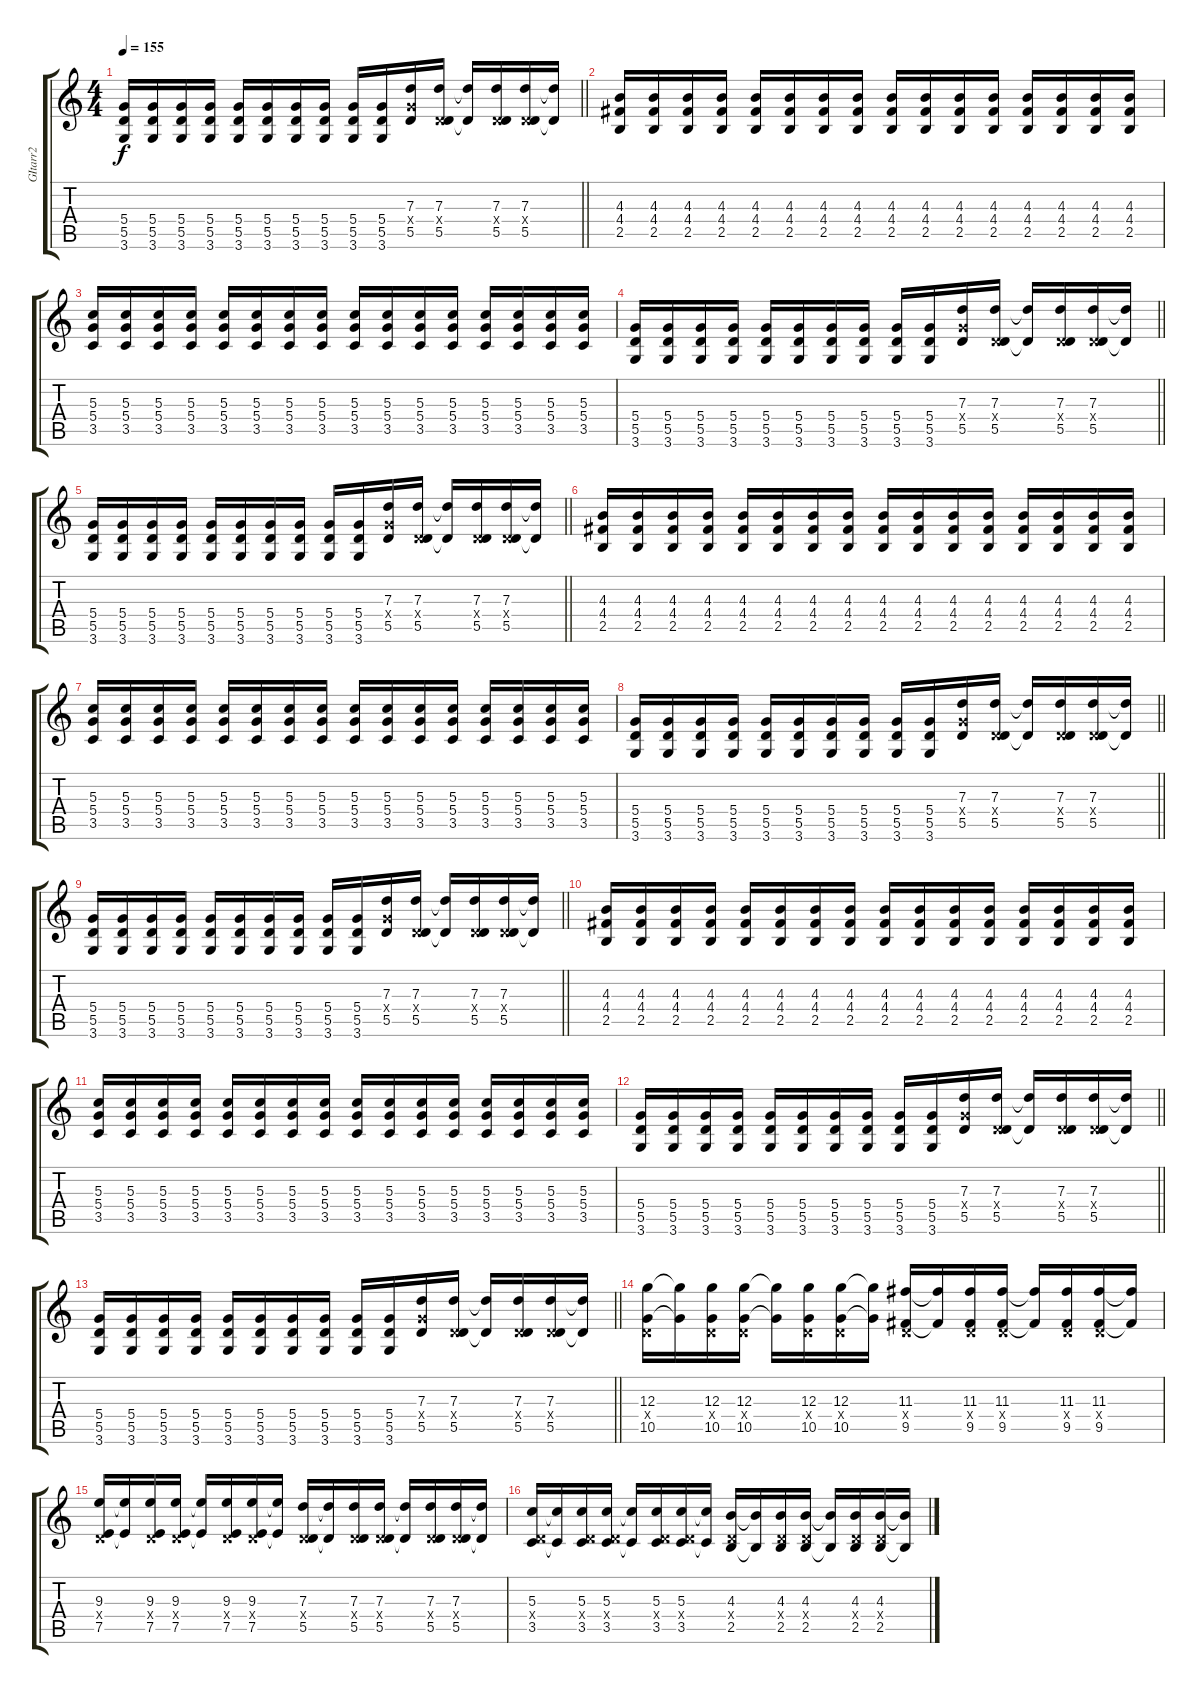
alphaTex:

\track ("GItarr2" "GItarr2") {instrument distortionguitar}
\staff {score tabs}
\tuning (E4 B3 G3 D3 A2 E2) {hide}
\ts (4 4)
\tempo 155
\clef g2
\barLineRight lightlight
\ks c
(5.4 5.5 3.6).16{dy f} (5.4 5.5 3.6).16 (5.4 5.5 3.6).16 (5.4 5.5 3.6).16 (5.4 5.5 3.6).16 (5.4 5.5 3.6).16 (5.4 5.5 3.6).16 (5.4 5.5 3.6).16 (5.4 5.5 3.6).16 (5.4 5.5 3.6).16 (7.3 5.4{x} 5.5).16 (7.3 0.4{x} 5.5).16 (7.3{t} 5.5{t}).16 (7.3 0.4{x} 5.5).16 (7.3 0.4{x} 5.5).16 (7.3{t} 5.5{t}).16 |
(4.3 4.4 2.5).16 (4.3 4.4 2.5).16 (4.3 4.4 2.5).16 (4.3 4.4 2.5).16 (4.3 4.4 2.5).16 (4.3 4.4 2.5).16 (4.3 4.4 2.5).16 (4.3 4.4 2.5).16 (4.3 4.4 2.5).16 (4.3 4.4 2.5).16 (4.3 4.4 2.5).16 (4.3 4.4 2.5).16 (4.3 4.4 2.5).16 (4.3 4.4 2.5).16 (4.3 4.4 2.5).16 (4.3 4.4 2.5).16 |
(5.3 5.4 3.5).16 (5.3 5.4 3.5).16 (5.3 5.4 3.5).16 (5.3 5.4 3.5).16 (5.3 5.4 3.5).16 (5.3 5.4 3.5).16 (5.3 5.4 3.5).16 (5.3 5.4 3.5).16 (5.3 5.4 3.5).16 (5.3 5.4 3.5).16 (5.3 5.4 3.5).16 (5.3 5.4 3.5).16 (5.3 5.4 3.5).16 (5.3 5.4 3.5).16 (5.3 5.4 3.5).16 (5.3 5.4 3.5).16 |
\barLineRight lightlight
(5.4 5.5 3.6).16 (5.4 5.5 3.6).16 (5.4 5.5 3.6).16 (5.4 5.5 3.6).16 (5.4 5.5 3.6).16 (5.4 5.5 3.6).16 (5.4 5.5 3.6).16 (5.4 5.5 3.6).16 (5.4 5.5 3.6).16 (5.4 5.5 3.6).16 (7.3 5.4{x} 5.5).16 (7.3 0.4{x} 5.5).16 (7.3{t} 5.5{t}).16 (7.3 0.4{x} 5.5).16 (7.3 0.4{x} 5.5).16 (7.3{t} 5.5{t}).16 |
\barLineRight lightlight
(5.4 5.5 3.6).16 (5.4 5.5 3.6).16 (5.4 5.5 3.6).16 (5.4 5.5 3.6).16 (5.4 5.5 3.6).16 (5.4 5.5 3.6).16 (5.4 5.5 3.6).16 (5.4 5.5 3.6).16 (5.4 5.5 3.6).16 (5.4 5.5 3.6).16 (7.3 5.4{x} 5.5).16 (7.3 0.4{x} 5.5).16 (7.3{t} 5.5{t}).16 (7.3 0.4{x} 5.5).16 (7.3 0.4{x} 5.5).16 (7.3{t} 5.5{t}).16 |
(4.3 4.4 2.5).16 (4.3 4.4 2.5).16 (4.3 4.4 2.5).16 (4.3 4.4 2.5).16 (4.3 4.4 2.5).16 (4.3 4.4 2.5).16 (4.3 4.4 2.5).16 (4.3 4.4 2.5).16 (4.3 4.4 2.5).16 (4.3 4.4 2.5).16 (4.3 4.4 2.5).16 (4.3 4.4 2.5).16 (4.3 4.4 2.5).16 (4.3 4.4 2.5).16 (4.3 4.4 2.5).16 (4.3 4.4 2.5).16 |
(5.3 5.4 3.5).16 (5.3 5.4 3.5).16 (5.3 5.4 3.5).16 (5.3 5.4 3.5).16 (5.3 5.4 3.5).16 (5.3 5.4 3.5).16 (5.3 5.4 3.5).16 (5.3 5.4 3.5).16 (5.3 5.4 3.5).16 (5.3 5.4 3.5).16 (5.3 5.4 3.5).16 (5.3 5.4 3.5).16 (5.3 5.4 3.5).16 (5.3 5.4 3.5).16 (5.3 5.4 3.5).16 (5.3 5.4 3.5).16 |
\barLineRight lightlight
(5.4 5.5 3.6).16 (5.4 5.5 3.6).16 (5.4 5.5 3.6).16 (5.4 5.5 3.6).16 (5.4 5.5 3.6).16 (5.4 5.5 3.6).16 (5.4 5.5 3.6).16 (5.4 5.5 3.6).16 (5.4 5.5 3.6).16 (5.4 5.5 3.6).16 (7.3 5.4{x} 5.5).16 (7.3 0.4{x} 5.5).16 (7.3{t} 5.5{t}).16 (7.3 0.4{x} 5.5).16 (7.3 0.4{x} 5.5).16 (7.3{t} 5.5{t}).16 |
\barLineRight lightlight
(5.4 5.5 3.6).16 (5.4 5.5 3.6).16 (5.4 5.5 3.6).16 (5.4 5.5 3.6).16 (5.4 5.5 3.6).16 (5.4 5.5 3.6).16 (5.4 5.5 3.6).16 (5.4 5.5 3.6).16 (5.4 5.5 3.6).16 (5.4 5.5 3.6).16 (7.3 5.4{x} 5.5).16 (7.3 0.4{x} 5.5).16 (7.3{t} 5.5{t}).16 (7.3 0.4{x} 5.5).16 (7.3 0.4{x} 5.5).16 (7.3{t} 5.5{t}).16 |
(4.3 4.4 2.5).16 (4.3 4.4 2.5).16 (4.3 4.4 2.5).16 (4.3 4.4 2.5).16 (4.3 4.4 2.5).16 (4.3 4.4 2.5).16 (4.3 4.4 2.5).16 (4.3 4.4 2.5).16 (4.3 4.4 2.5).16 (4.3 4.4 2.5).16 (4.3 4.4 2.5).16 (4.3 4.4 2.5).16 (4.3 4.4 2.5).16 (4.3 4.4 2.5).16 (4.3 4.4 2.5).16 (4.3 4.4 2.5).16 |
(5.3 5.4 3.5).16 (5.3 5.4 3.5).16 (5.3 5.4 3.5).16 (5.3 5.4 3.5).16 (5.3 5.4 3.5).16 (5.3 5.4 3.5).16 (5.3 5.4 3.5).16 (5.3 5.4 3.5).16 (5.3 5.4 3.5).16 (5.3 5.4 3.5).16 (5.3 5.4 3.5).16 (5.3 5.4 3.5).16 (5.3 5.4 3.5).16 (5.3 5.4 3.5).16 (5.3 5.4 3.5).16 (5.3 5.4 3.5).16 |
\barLineRight lightlight
(5.4 5.5 3.6).16 (5.4 5.5 3.6).16 (5.4 5.5 3.6).16 (5.4 5.5 3.6).16 (5.4 5.5 3.6).16 (5.4 5.5 3.6).16 (5.4 5.5 3.6).16 (5.4 5.5 3.6).16 (5.4 5.5 3.6).16 (5.4 5.5 3.6).16 (7.3 5.4{x} 5.5).16 (7.3 0.4{x} 5.5).16 (7.3{t} 5.5{t}).16 (7.3 0.4{x} 5.5).16 (7.3 0.4{x} 5.5).16 (7.3{t} 5.5{t}).16 |
\barLineRight lightlight
(5.4 5.5 3.6).16 (5.4 5.5 3.6).16 (5.4 5.5 3.6).16 (5.4 5.5 3.6).16 (5.4 5.5 3.6).16 (5.4 5.5 3.6).16 (5.4 5.5 3.6).16 (5.4 5.5 3.6).16 (5.4 5.5 3.6).16 (5.4 5.5 3.6).16 (7.3 5.4{x} 5.5).16 (7.3 0.4{x} 5.5).16 (7.3{t} 5.5{t}).16 (7.3 0.4{x} 5.5).16 (7.3 0.4{x} 5.5).16 (7.3{t} 5.5{t}).16 |
(12.3 0.4{x} 10.5).16 (12.3{t} 10.5{t}).16 (12.3 0.4{x} 10.5).16 (12.3 0.4{x} 10.5).16 (12.3{t} 10.5{t}).16 (12.3 0.4{x} 10.5).16 (12.3 0.4{x} 10.5).16 (12.3{t} 10.5{t}).16 (11.3 0.4{x} 9.5).16 (11.3{t} 9.5{t}).16 (11.3 0.4{x} 9.5).16 (11.3 0.4{x} 9.5).16 (11.3{t} 9.5{t}).16 (11.3 0.4{x} 9.5).16 (11.3 0.4{x} 9.5).16 (11.3{t} 9.5{t}).16 |
(9.3 0.4{x} 7.5).16 (9.3{t} 7.5{t}).16 (9.3 0.4{x} 7.5).16 (9.3 0.4{x} 7.5).16 (9.3{t} 7.5{t}).16 (9.3 0.4{x} 7.5).16 (9.3 0.4{x} 7.5).16 (9.3{t} 7.5{t}).16 (7.3 0.4{x} 5.5).16 (7.3{t} 5.5{t}).16 (7.3 0.4{x} 5.5).16 (7.3 0.4{x} 5.5).16 (7.3{t} 5.5{t}).16 (7.3 0.4{x} 5.5).16 (7.3 0.4{x} 5.5).16 (7.3{t} 5.5{t}).16 |
(5.3 0.4{x} 3.5).16 (5.3{t} 3.5{t}).16 (5.3 0.4{x} 3.5).16 (5.3 0.4{x} 3.5).16 (5.3{t} 3.5{t}).16 (5.3 0.4{x} 3.5).16 (5.3 0.4{x} 3.5).16 (5.3{t} 3.5{t}).16 (4.3 0.4{x} 2.5).16 (4.3{t} 2.5{t}).16 (4.3 0.4{x} 2.5).16 (4.3 0.4{x} 2.5).16 (4.3{t} 2.5{t}).16 (4.3 0.4{x} 2.5).16 (4.3 0.4{x} 2.5).16 (4.3{t} 2.5{t}).16
